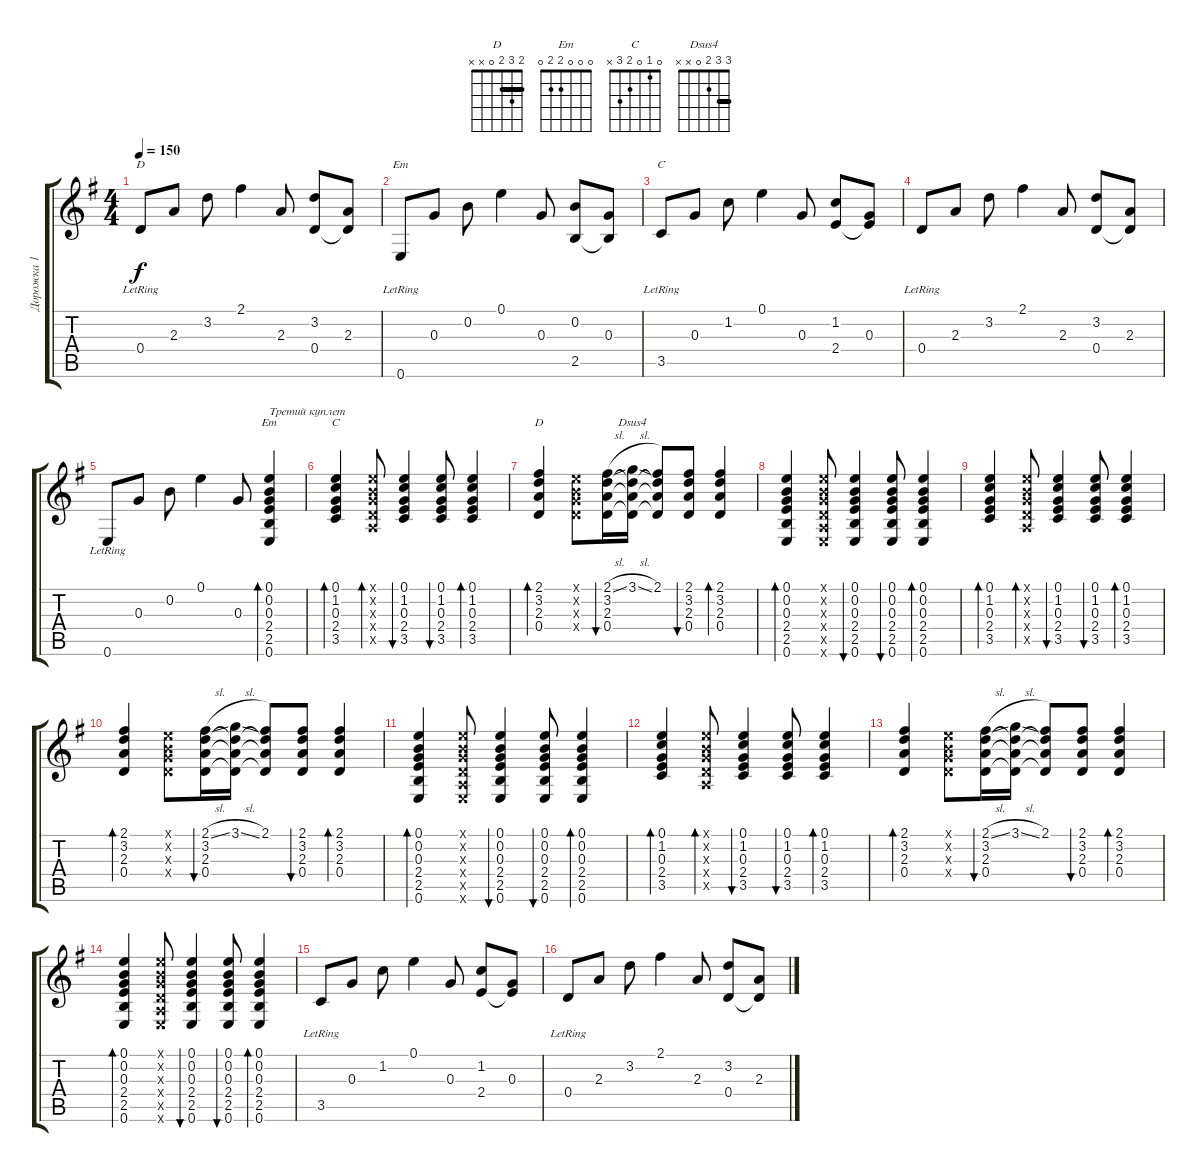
\track ("Дорожка 1" "Дорожка 1") {instrument acousticguitarsteel}
\staff {score tabs}
\tuning (E4 B3 G3 D3 A2 E2) {hide}
\chord ("D" x x x x x x)
\chord ("Em" x x x x x x)
\chord ("C" x x x x x x)
\chord ("Em" 0 0 0 2 2 0)
\chord ("C" 0 1 0 2 3 x)
\chord ("D" 2 3 2 0 x x) {barre 2}
\chord ("Dsus4" 3 3 2 0 x x) {barre 3}
\ts (4 4)
\tempo 150
\clef g2
\ks eminor
0.4{lr}.8{ch "D" dy f} 2.3.8 3.2.8 2.1.4 2.3.8 (3.2 0.4).8 (2.3 0.4{t}).8 |
0.6{lr}.8{ch "Em"} 0.3.8 0.2.8 0.1.4 0.3.8 (0.2 2.5).8 (0.3 2.5{t}).8 |
3.5{lr}.8{ch "C"} 0.3.8 1.2.8 0.1.4 0.3.8 (1.2 2.4).8 (0.3 2.4{t}).8 |
0.4{lr}.8 2.3.8 3.2.8 2.1.4 2.3.8 (3.2 0.4).8 (2.3 0.4{t}).8 |
0.6{lr}.8 0.3.8 0.2.8 0.1.4 0.3.8 (0.1 0.2 0.3 2.4 2.5 0.6).4{bd 60 ch "Em" txt "Третий куплет"} |
(0.1 1.2 0.3 2.4 3.5).4{bd 60 ch "C"} (0.1{x} 0.2{x} 0.3{x} 0.4{x} 0.5{x}).8{bd 60} (0.1 1.2 0.3 2.4 3.5).4{bu 60} (0.1 1.2 0.3 2.4 3.5).8{bu 60} (0.1 1.2 0.3 2.4 3.5).4{bd 60} |
(2.1 3.2 2.3 0.4).4{bd 60 ch "D"} (0.1{x} 0.2{x} 0.3{x} 0.4{x}).8 (2.1{sl} 3.2 2.3 0.4).16{bu 60} (3.1{sl} 3.2{t} 2.3{t} 0.4{t}).16{ch "Dsus4"} (2.1 3.2{t} 2.3{t} 0.4{t}).8 (2.1 3.2 2.3 0.4).8{bu 60} (2.1 3.2 2.3 0.4).4{bd 60} |
(0.1 0.2 0.3 2.4 2.5 0.6).4{bd 60} (0.1{x} 0.2{x} 0.3{x} 0.4{x} 0.5{x} 0.6{x}).8 (0.1 0.2 0.3 2.4 2.5 0.6).4{bu 60} (0.1 0.2 0.3 2.4 2.5 0.6).8{bu 60} (0.1 0.2 0.3 2.4 2.5 0.6).4{bd 60} |
(0.1 1.2 0.3 2.4 3.5).4{bd 60} (0.1{x} 0.2{x} 0.3{x} 0.4{x} 0.5{x}).8{bd 60} (0.1 1.2 0.3 2.4 3.5).4{bu 60} (0.1 1.2 0.3 2.4 3.5).8{bu 60} (0.1 1.2 0.3 2.4 3.5).4{bd 60} |
(2.1 3.2 2.3 0.4).4{bd 60} (0.1{x} 0.2{x} 0.3{x} 0.4{x}).8 (2.1{sl} 3.2 2.3 0.4).16{bu 60} (3.1{sl} 3.2{t} 2.3{t} 0.4{t}).16 (2.1 3.2{t} 2.3{t} 0.4{t}).8 (2.1 3.2 2.3 0.4).8{bu 60} (2.1 3.2 2.3 0.4).4{bd 60} |
(0.1 0.2 0.3 2.4 2.5 0.6).4{bd 60} (0.1{x} 0.2{x} 0.3{x} 0.4{x} 0.5{x} 0.6{x}).8 (0.1 0.2 0.3 2.4 2.5 0.6).4{bu 60} (0.1 0.2 0.3 2.4 2.5 0.6).8{bu 60} (0.1 0.2 0.3 2.4 2.5 0.6).4{bd 60} |
(0.1 1.2 0.3 2.4 3.5).4{bd 60} (0.1{x} 0.2{x} 0.3{x} 0.4{x} 0.5{x}).8{bd 60} (0.1 1.2 0.3 2.4 3.5).4{bu 60} (0.1 1.2 0.3 2.4 3.5).8{bu 60} (0.1 1.2 0.3 2.4 3.5).4{bd 60} |
(2.1 3.2 2.3 0.4).4{bd 60} (0.1{x} 0.2{x} 0.3{x} 0.4{x}).8 (2.1{sl} 3.2 2.3 0.4).16{bu 60} (3.1{sl} 3.2{t} 2.3{t} 0.4{t}).16 (2.1 3.2{t} 2.3{t} 0.4{t}).8 (2.1 3.2 2.3 0.4).8{bu 60} (2.1 3.2 2.3 0.4).4{bd 60} |
(0.1 0.2 0.3 2.4 2.5 0.6).4{bd 60} (0.1{x} 0.2{x} 0.3{x} 0.4{x} 0.5{x} 0.6{x}).8 (0.1 0.2 0.3 2.4 2.5 0.6).4{bu 60} (0.1 0.2 0.3 2.4 2.5 0.6).8{bu 60} (0.1 0.2 0.3 2.4 2.5 0.6).4{bd 60} |
3.5{lr}.8 0.3.8 1.2.8 0.1.4 0.3.8 (1.2 2.4).8 (0.3 2.4{t}).8 |
0.4{lr}.8 2.3.8 3.2.8 2.1.4 2.3.8 (3.2 0.4).8 (2.3 0.4{t}).8
